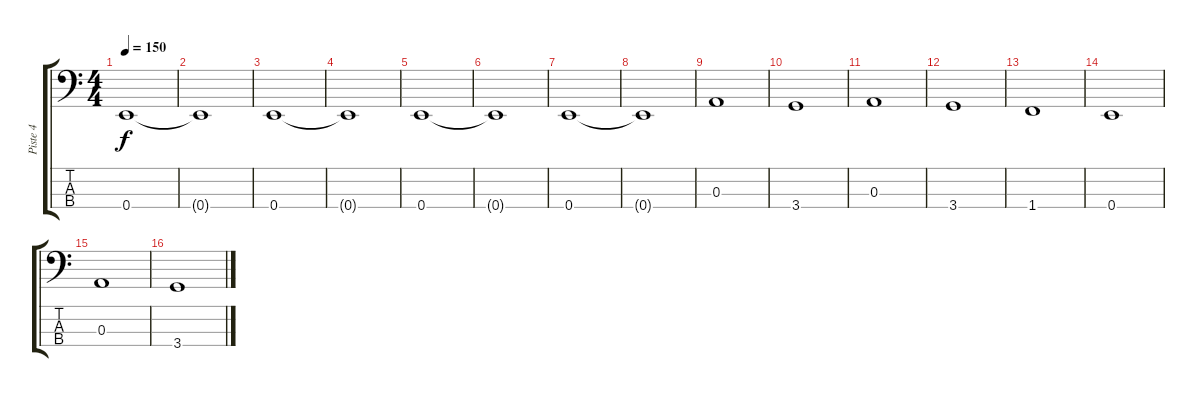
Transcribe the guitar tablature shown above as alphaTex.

\track ("Piste 4" "Piste 4") {instrument electricbassfinger}
\staff {score tabs}
\tuning (G2 D2 A1 E1) {hide}
\ts (4 4)
\tempo 150
\clef f4
\ks c
0.4.1{dy f} |
0.4{t}.1 |
0.4.1 |
0.4{t}.1 |
0.4.1 |
0.4{t}.1 |
0.4.1 |
0.4{t}.1 |
0.3.1 |
3.4.1 |
0.3.1 |
3.4.1 |
1.4.1 |
0.4.1 |
0.3.1 |
3.4.1
